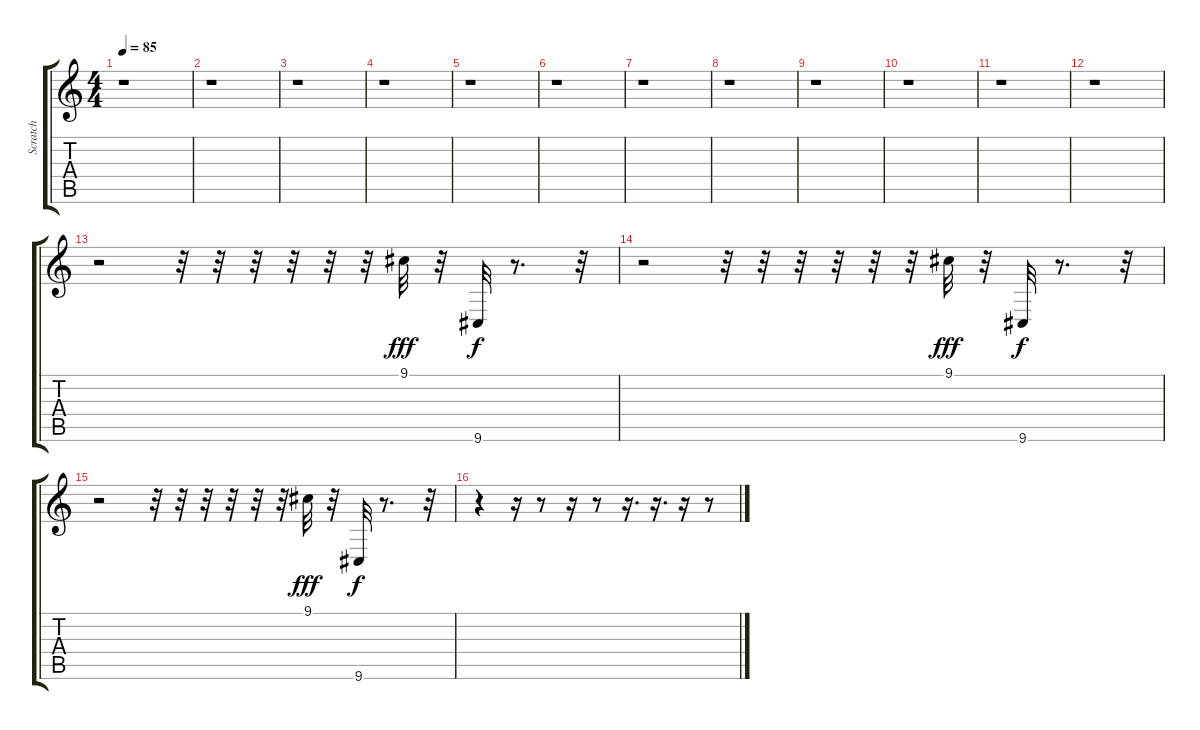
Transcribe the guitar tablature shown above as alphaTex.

\track ("Scratch" "Scratch") {instrument guitarfretnoise}
\staff {score tabs}
\tuning (E4 B3 G3 D3 A2 E2) {hide}
\ts (4 4)
\tempo 85
\clef g2
\ks c
r.1{dy f} |
r.1 |
r.1 |
r.1 |
r.1 |
r.1 |
r.1 |
r.1 |
r.1 |
r.1 |
r.1 |
r.1 |
r.2 r.32 r.32 r.32 r.32 r.32 r.32 9.1.32{dy fff} r.32 9.6.32{dy f} r.8{d} r.32 |
r.2 r.32 r.32 r.32 r.32 r.32 r.32 9.1.32{dy fff} r.32 9.6.32{dy f} r.8{d} r.32 |
r.2 r.32 r.32 r.32 r.32 r.32 r.32 9.1.32{dy fff} r.32 9.6.32{dy f} r.8{d} r.32 |
r.4 r.16 r.8 r.16 r.8 r.16{d} r.16{d} r.16 r.8
